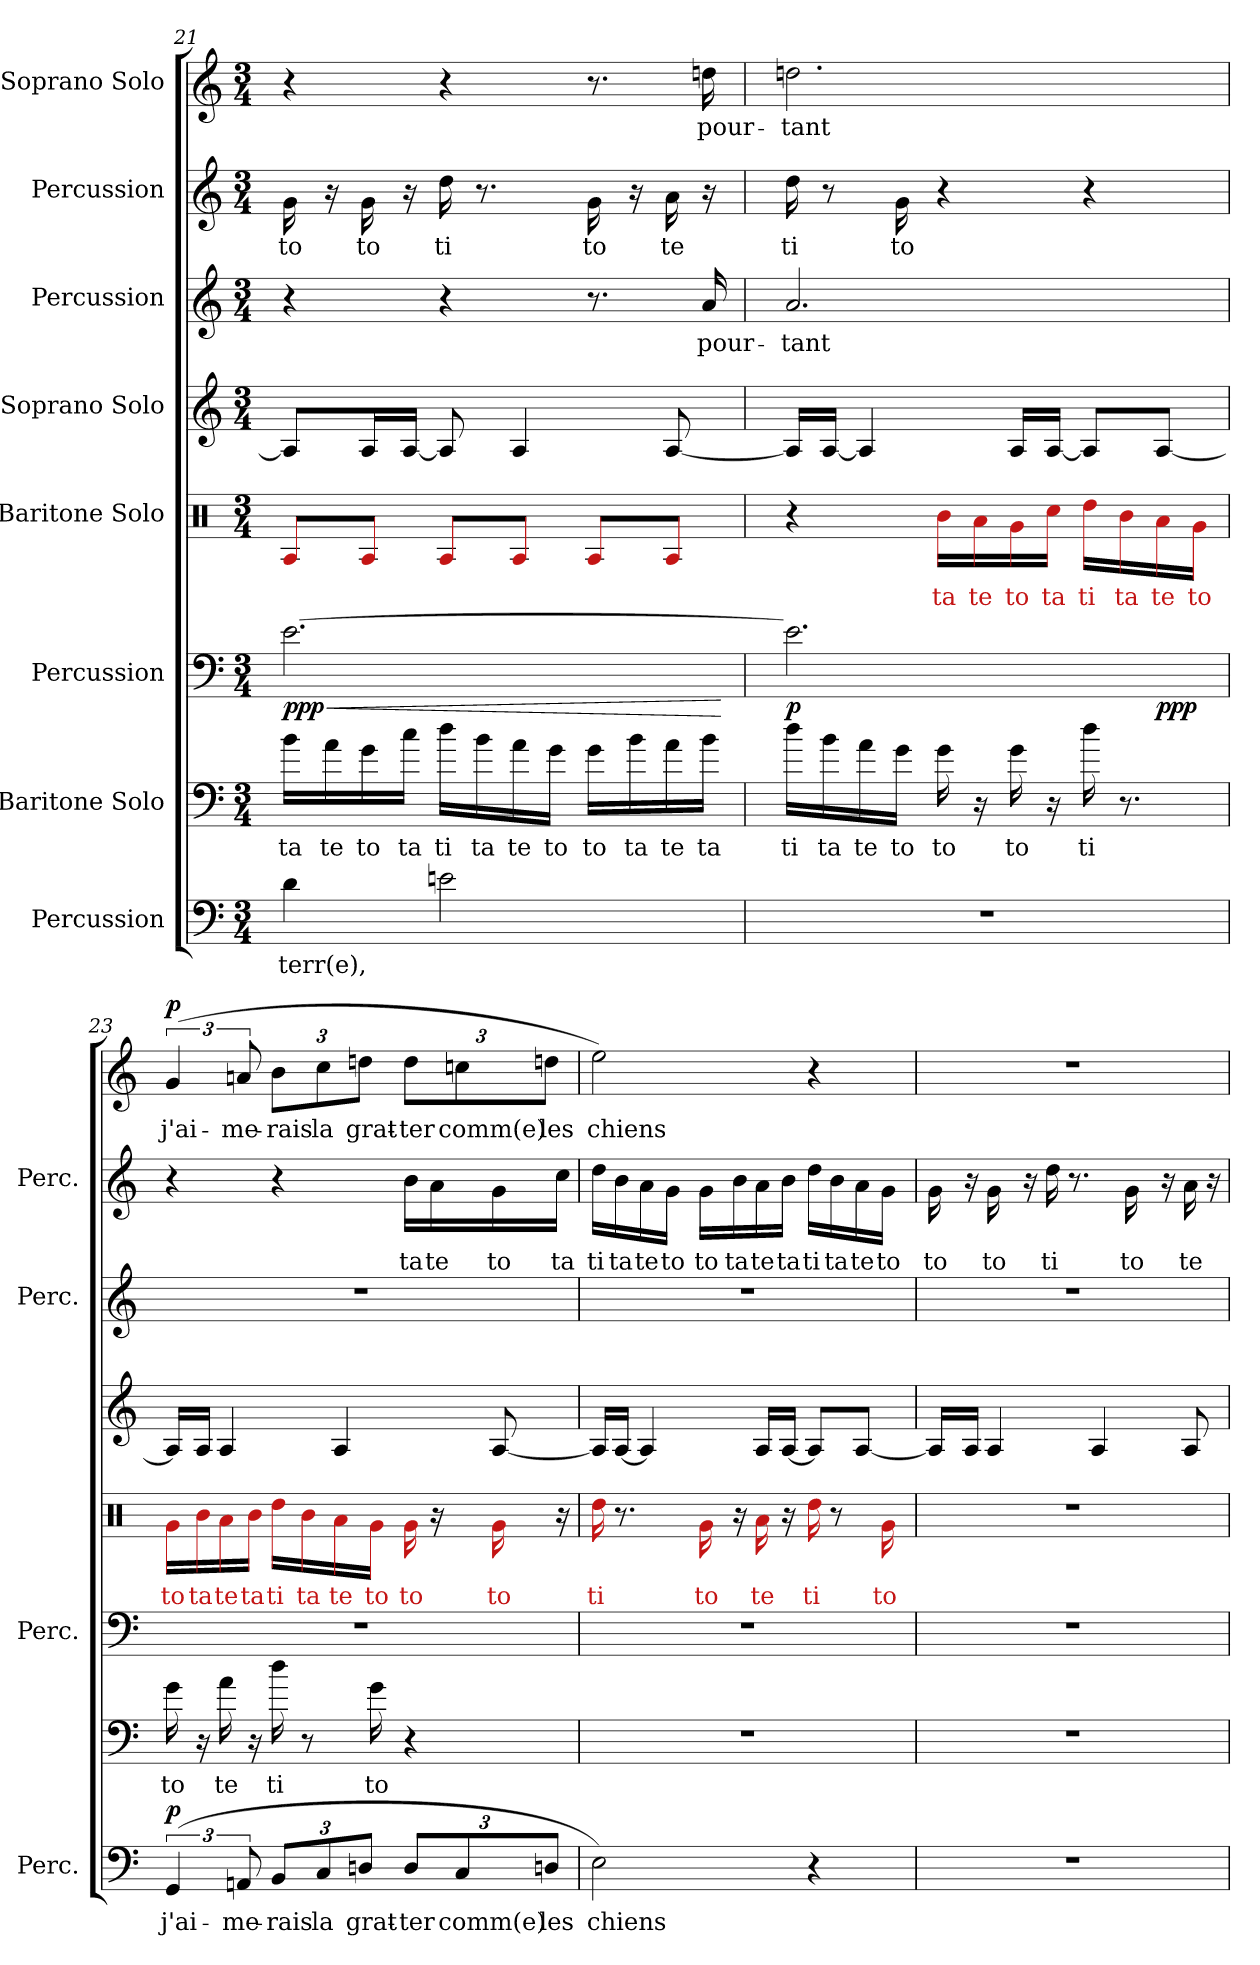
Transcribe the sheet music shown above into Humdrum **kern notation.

**kern	**text	**dynam	**kern	**text	**kern	**dynam	**kern	**text	**kern	**kern	**text	**kern	**text	**kern	**text	**dynam
*part8	*part8	*part8	*part7	*part7	*part6	*part6	*part5	*part5	*part4	*part3	*part3	*part2	*part2	*part1	*part1	*part1
*staff8	*staff8	*staff8	*staff7	*staff7	*staff6	*staff6	*staff5	*staff5	*staff4	*staff3	*staff3	*staff2	*staff2	*staff1	*staff1	*staff1
*I"Percussion	*	*	*I"Baritone Solo	*	*I"Percussion	*	*I"Baritone Solo	*	*I"Soprano Solo	*I"Percussion	*	*I"Percussion	*	*I"Soprano Solo	*	*
*I'Perc.	*	*	*	*	*I'Perc.	*	*	*	*	*I'Perc.	*	*I'Perc.	*	*	*	*
*clefF4	*	*	*clefF4	*	*clefF4	*	*clefX	*	*clefG2	*clefG2	*	*clefG2	*	*clefG2	*	*
*k[]	*	*	*k[]	*	*k[]	*	*k[]	*	*k[]	*k[]	*	*k[]	*	*k[]	*	*
*M3/4	*	*	*M3/4	*	*M3/4	*	*M3/4	*	*M3/4	*M3/4	*	*M3/4	*	*M3/4	*	*
=21	=21	=21	=21	=21	=21	=21	=21	=21	=21	=21	=21	=21	=21	=21	=21	=21
!	!LO:LY:b	!	!	!LO:LY:b	!	!LO:HP:b	!	!	!	!	!	!	!LO:LY:b	!	!	!
*^	*	*	*^	*	*	*	*	*	*	*^	*	*^	*	*^	*	*
!	!	!	!	!	!	!	!	!LO:DY:n=1:b	!	!	!	!	!	!	!	!	!	!	!	!	!
4d\	4dn\yy	terr(e),	.	16b\LL	16b\LLyy	ta	[2.e\	< ppp	8A/L	.	8A/L]	4r	2ryy	.	16g\	16f\yy	to	4r	2ryy	.	.
!	!	!	!	!	!	!LO:LY:b	!	!	!	!	!	!	!	!	!	!	!	!	!	!	!
.	.	.	.	16a\	16a\yy	te	.	.	.	.	.	.	.	.	16r	16ryy	.	.	.	.	.
!	!	!	!	!	!	!LO:LY:b	!	!	!	!	!	!	!	!	!	!	!LO:LY:b	!	!	!	!
.	.	.	.	16g\	16f\yy	to	.	.	8A/J	.	16A/L	.	.	.	16g\	16f\yy	to	.	.	.	.
!	!	!	!	!	!	!LO:LY:b	!	!	!	!	!	!	!	!	!	!	!	!	!	!	!
.	.	.	.	16cc\JJ	16cc\JJyy	ta	.	.	.	.	[16A/JJ	.	.	.	16r	16ryy	.	.	.	.	.
!	!	!	!	!	!	!LO:LY:b	!	!	!	!	!	!	!	!	!	!	!LO:LY:b	!	!	!	!
2en\	2e\yy	.	.	16dd\LL	16dd\LLyy	ti	.	.	8A/L	.	8A/]	4r	.	.	16dd\	16dd\yy	ti	4r	.	.	.
!	!	!	!	!	!	!LO:LY:b	!	!	!	!	!	!	!	!	!	!	!	!	!	!	!
.	.	.	.	16b\	16b\yy	ta	.	.	.	.	.	.	.	.	8.r	16ryy	.	.	.	.	.
!	!	!	!	!	!	!LO:LY:b	!	!	!	!	!	!	!	!	!	!	!	!	!	!	!
.	.	.	.	16a\	16a\yy	te	.	.	8A/J	.	4A/	.	.	.	.	8ryy	.	.	.	.	.
!	!	!	!	!	!	!LO:LY:b	!	!	!	!	!	!	!	!	!	!	!	!	!	!	!
.	.	.	.	16g\JJ	16f\JJyy	to	.	.	.	.	.	.	.	.	.	.	.	.	.	.	.
!	!	!	!	!	!	!LO:LY:b	!	!	!	!	!	!	!	!	!	!	!LO:LY:b	!	!	!	!
.	.	.	.	16g\LL	16f\LLyy	to	.	.	8A/L	.	.	8.r	8ryy	.	16g\	16f\yy	to	8.r	8ryy	.	.
!	!	!	!	!	!	!LO:LY:b	!	!	!	!	!	!	!	!	!	!	!	!	!	!	!
.	.	.	.	16b\	16b\yy	ta	.	.	.	.	.	.	.	.	16r	16ryy	.	.	.	.	.
!	!	!	!	!	!	!LO:LY:b	!	!	!	!	!	!	!	!	!	!	!LO:LY:b	!	!	!	!
.	.	.	.	16a\	16a\yy	te	.	.	8A/J	.	[8A/	.	16ryy	.	16a\	16a\yy	te	.	16ryy	.	.
!	!	!	!	!	!	!LO:LY:b	!	!	!	!	!	!	!	!LO:LY:b	!	!	!	!	!	!LO:LY:b	!
.	.	.	.	16b\JJ	16b\JJyy	ta	.	.	.	.	.	16a/	16b-X\yy	pour-	16r	16ryy	.	16ddn\	16cc#\yy]	pour-	.
*v	*v	*	*	*	*	*	*	*	*	*	*	*v	*v	*	*v	*v	*	*v	*v	*	*
*	*	*	*v	*v	*	*	*	*	*	*	*	*	*	*	*	*	*
.	.	.	.	.	.	[	.	.	.	.	.	.	.	.	.	.
=22	=22	=22	=22	=22	=22	=22	=22	=22	=22	=22	=22	=22	=22	=22	=22	=22
!	!	!	!	!LO:LY:b	!	!LO:DY:b	!	!	!	!	!LO:LY:b	!	!LO:LY:b	!	!LO:LY:b	!
*	*	*	*^	*	*^	*	*^	*	*	*^	*	*^	*	*^	*	*
2.r	.	.	16dd\LL	16dd\LLyy	ti	2.e\]	2ryy	p	4r	4ryy	.	16A/LL]	2.a/	2.b-X\yy	-tant	16dd\	16dd\yy	ti	2.ddn\	2.cc#X\yy	-tant	.
!	!	!	!	!	!LO:LY:b	!	!	!	!	!	!	!	!	!	!	!	!	!	!	!	!	!
.	.	.	16b\	16b\yy	ta	.	.	.	.	.	.	[16A/JJ	.	.	.	8r	16ryy	.	.	.	.	.
!	!	!	!	!	!LO:LY:b	!	!	!	!	!	!	!	!	!	!	!	!	!	!	!	!	!
.	.	.	16a\	16a\yy	te	.	.	.	.	.	.	4A/]	.	.	.	.	16ryy	.	.	.	.	.
!	!	!	!	!	!LO:LY:b	!	!	!	!	!	!	!	!	!	!	!	!	!LO:LY:b	!	!	!	!
.	.	.	16g\JJ	16f\JJyy	to	.	.	.	.	.	.	.	.	.	.	16g\	16f\yy	to	.	.	.	.
!	!	!	!	!	!LO:LY:b	!	!	!	!	!	!LO:LY:b	!	!	!	!	!	!	!	!	!	!	!
.	.	.	16g\	16f\yy	to	.	.	.	16b\LL	16b\LLyy	ta	.	.	.	.	4r	4ryy	.	.	.	.	.
!	!	!	!	!	!	!	!	!	!	!	!LO:LY:b	!	!	!	!	!	!	!	!	!	!	!
.	.	.	16r	16ryy	.	.	.	.	16a\	16a\yy	te	.	.	.	.	.	.	.	.	.	.	.
!	!	!	!	!	!LO:LY:b	!	!	!	!	!	!LO:LY:b	!	!	!	!	!	!	!	!	!	!	!
.	.	.	16g\	16f\yy	to	.	.	.	16g\	16f\yy	to	16A/LL	.	.	.	.	.	.	.	.	.	.
!	!	!	!	!	!	!	!	!	!	!	!LO:LY:b	!	!	!	!	!	!	!	!	!	!	!
.	.	.	16r	16ryy	.	.	.	.	16cc\JJ	16cc\JJyy	ta	[16A/JJ	.	.	.	.	.	.	.	.	.	.
!	!	!	!	!	!LO:LY:b	!	!	!	!	!	!LO:LY:b	!	!	!	!	!	!	!	!	!	!	!
.	.	.	16dd\	16dd\yy	ti	.	8ryy	.	16dd\LL	16dd\LLyy	ti	8A/L]	.	.	.	4r	4ryy	.	.	.	.	.
!	!	!	!	!	!	!	!	!	!	!	!LO:LY:b	!	!	!	!	!	!	!	!	!	!	!
.	.	.	8.r	16ryy	.	.	.	.	16b\	16b\yy	ta	.	.	.	.	.	.	.	.	.	.	.
!	!	!	!	!	!	!	!	!LO:DY:b	!	!	!LO:LY:b	!	!	!	!	!	!	!	!	!	!	!
.	.	.	.	8ryy	.	.	8ryy	ppp	16a\	16a\yy	te	[8A/J	.	.	.	.	.	.	.	.	.	.
!	!	!	!	!	!	!	!	!	!	!	!LO:LY:b	!	!	!	!	!	!	!	!	!	!	!
.	.	.	.	.	.	.	.	.	16g\JJ	16f\JJyy	to	.	.	.	.	.	.	.	.	.	.	.
*	*	*	*	*	*	*	*	*	*	*	*	*	*v	*v	*	*	*	*	*	*	*	*
!!LO:PB:g=z	!!
=23	=23	=23	=23	=23	=23	=23	=23	=23	=23	=23	=23	=23	=23	=23	=23	=23	=23	=23	=23	=23	=23
!	!LO:LY:b	!LO:DY:b	!	!	!LO:LY:b	!	!	!	!	!	!LO:LY:b	!	!	!	!	!	!	!	!	!LO:LY:b	!LO:DY:b
*^	*	*	*	*	*	*v	*v	*	*	*	*	*	*	*	*	*	*	*	*	*	*
(<6GG/	6GGn\yy	j'ai-	p	16g\	16f\yy	to	2.r	.	16g\LL	16f\LLyy	to	16A/LL]	2.r	.	4r	2ryy	.	(>6g/	6gn\yy	j'ai-	p
!	!	!	!	!	!	!	!	!	!	!	!LO:LY:b	!	!	!	!	!	!	!	!	!	!
.	.	.	.	16r	16ryy	.	.	.	16b\	16b\yy	ta	16A/JJ	.	.	.	.	.	.	.	.	.
!	!	!	!	!	!	!LO:LY:b	!	!	!	!	!LO:LY:b	!	!	!	!	!	!	!	!	!	!
.	.	.	.	16a\	16a\yy	te	.	.	16a\	16a\yy	te	4A/	.	.	.	.	.	.	.	.	.
!	!	!LO:LY:b	!	!	!	!	!	!	!	!	!	!	!	!	!	!	!	!	!	!LO:LY:b	!
12AAn/	12AA\yy	-me-	.	.	.	.	.	.	.	.	.	.	.	.	.	.	.	12an/	12a\yy	-me-	.
!	!	!	!	!	!	!	!	!	!	!	!LO:LY:b	!	!	!	!	!	!	!	!	!	!
.	.	.	.	16r	16ryy	.	.	.	16b\JJ	16b\JJyy	ta	.	.	.	.	.	.	.	.	.	.
*Xbrackettup	*	*	*	*	*	*	*	*	*	*	*	*	*	*	*	*	*	*	*	*	*
!	!	!LO:LY:b	!	!	!	!LO:LY:b	!	!	!	!	!LO:LY:b	!	!	!	!	!	!	!	!	!	!
*	*	*	*	*	*	*	*	*	*	*	*	*	*	*	*	*	*	*Xbrackettup	*	*	*
!	!	!	!	!	!	!	!	!	!	!	!	!	!	!	!	!	!	!	!	!LO:LY:b	!
12BB/L	12BB\Lyy	-rais	.	16dd\	16dd\yy	ti	.	.	16dd\LL	16dd\LLyy	ti	.	.	.	4r	.	.	12b\L	12b\Lyy	-rais	.
!	!	!	!	!	!	!	!	!	!	!	!LO:LY:b	!	!	!	!	!	!	!	!	!	!
.	.	.	.	8r	16ryy	.	.	.	16b\	16b\yy	ta	.	.	.	.	.	.	.	.	.	.
!	!	!LO:LY:b	!	!	!	!	!	!	!	!	!	!	!	!	!	!	!	!	!	!LO:LY:b	!
12C/	12Cn\yy	la	.	.	.	.	.	.	.	.	.	.	.	.	.	.	.	12cc\	12ccn\yy	la	.
!	!	!	!	!	!	!	!	!	!	!	!LO:LY:b	!	!	!	!	!	!	!	!	!	!
.	.	.	.	.	16ryy	.	.	.	16a\	16a\yy	te	4A/	.	.	.	.	.	.	.	.	.
!	!	!LO:LY:b	!	!	!	!	!	!	!	!	!	!	!	!	!	!	!	!	!	!LO:LY:b	!
12Dn/J	12D\Jyy	grat-	.	.	.	.	.	.	.	.	.	.	.	.	.	.	.	12ddn\J	12cc#X\Jyy	grat-	.
!	!	!	!	!	!	!LO:LY:b	!	!	!	!	!LO:LY:b	!	!	!	!	!	!	!	!	!	!
.	.	.	.	16g\	16f\yy	to	.	.	16g\JJ	16f\JJyy	to	.	.	.	.	.	.	.	.	.	.
!	!	!LO:LY:b	!	!	!	!	!	!	!	!	!LO:LY:b	!	!	!	!	!	!LO:LY:b	!	!	!LO:LY:b	!
12D/L	12E-X\Lyy	-ter	.	4r	4ryy	.	.	.	16g\	16f\yy	to	.	.	.	16b\LL	16b\LLyy	ta	12dd\L	12ee-X\Lyy	-ter	.
!	!	!	!	!	!	!	!	!	!	!	!	!	!	!	!	!	!LO:LY:b	!	!	!	!
.	.	.	.	.	.	.	.	.	16r	16ryy	.	.	.	.	16a\	16a\yy	te	.	.	.	.
!	!	!LO:LY:b	!	!	!	!	!	!	!	!	!	!	!	!	!	!	!	!	!	!LO:LY:b	!
12C/	12Cn\yy	comm(e)	.	.	.	.	.	.	.	.	.	.	.	.	.	.	.	12ccn\	12cc\yy	comm(e)	.
!	!	!	!	!	!	!	!	!	!	!	!LO:LY:b	!	!	!	!	!	!LO:LY:b	!	!	!	!
.	.	.	.	.	.	.	.	.	16g\	16f\yy	to	[8A/	.	.	16g\	16f\yy	to	.	.	.	.
!	!	!LO:LY:b	!	!	!	!	!	!	!	!	!	!	!	!	!	!	!	!	!	!LO:LY:b	!
12Dn/J	12D\Jyy	les	.	.	.	.	.	.	.	.	.	.	.	.	.	.	.	12ddn\J	12cc#X\Jyy	les	.
!	!	!	!	!	!	!	!	!	!	!	!	!	!	!	!	!	!LO:LY:b	!	!	!	!
.	.	.	.	.	.	.	.	.	16r	16ryy	.	.	.	.	16cc\JJ	16cc\JJyy	ta	.	.	.	.
*	*	*	*	*v	*v	*	*	*	*	*	*	*	*	*	*	*	*	*	*	*	*
=24	=24	=24	=24	=24	=24	=24	=24	=24	=24	=24	=24	=24	=24	=24	=24	=24	=24	=24	=24	=24
!	!	!LO:LY:b	!	!	!	!	!	!	!	!LO:LY:b	!	!	!	!	!	!LO:LY:b	!	!	!LO:LY:b	!
2E\)	2E\yy	chiens	.	2.r	.	2.r	.	16dd\	16dd\yy	ti	16A/LL]	2.r	.	16dd\LL	16dd\LLyy	ti	2ee\)	2ee\yy	chiens	.
!	!	!	!	!	!	!	!	!	!	!	!	!	!	!	!	!LO:LY:b	!	!	!	!
.	.	.	.	.	.	.	.	8.r	16ryy	.	[16A/JJ	.	.	16b\	16b\yy	ta	.	.	.	.
!	!	!	!	!	!	!	!	!	!	!	!	!	!	!	!	!LO:LY:b	!	!	!	!
.	.	.	.	.	.	.	.	.	8ryy	.	4A/]	.	.	16a\	16a\yy	te	.	.	.	.
!	!	!	!	!	!	!	!	!	!	!	!	!	!	!	!	!LO:LY:b	!	!	!	!
.	.	.	.	.	.	.	.	.	.	.	.	.	.	16g\JJ	16f\JJyy	to	.	.	.	.
!	!	!	!	!	!	!	!	!	!	!LO:LY:b	!	!	!	!	!	!LO:LY:b	!	!	!	!
.	.	.	.	.	.	.	.	16g\	16f\yy	to	.	.	.	16g\LL	16f\LLyy	to	.	.	.	.
!	!	!	!	!	!	!	!	!	!	!	!	!	!	!	!	!LO:LY:b	!	!	!	!
.	.	.	.	.	.	.	.	16r	16ryy	.	.	.	.	16b\	16b\yy	ta	.	.	.	.
!	!	!	!	!	!	!	!	!	!	!LO:LY:b	!	!	!	!	!	!LO:LY:b	!	!	!	!
.	.	.	.	.	.	.	.	16a\	16a\yy	te	16A/LL	.	.	16a\	16a\yy	te	.	.	.	.
!	!	!	!	!	!	!	!	!	!	!	!	!	!	!	!	!LO:LY:b	!	!	!	!
.	.	.	.	.	.	.	.	16r	16ryy	.	[16A/JJ	.	.	16b\JJ	16b\JJyy	ta	.	.	.	.
!	!	!	!	!	!	!	!	!	!	!LO:LY:b	!	!	!	!	!	!LO:LY:b	!	!	!	!
4r	4ryy	.	.	.	.	.	.	16dd\	16dd\yy	ti	8A/L]	.	.	16dd\LL	16dd\LLyy	ti	4r	4ryy	.	.
!	!	!	!	!	!	!	!	!	!	!	!	!	!	!	!	!LO:LY:b	!	!	!	!
.	.	.	.	.	.	.	.	8r	16ryy	.	.	.	.	16b\	16b\yy	ta	.	.	.	.
!	!	!	!	!	!	!	!	!	!	!	!	!	!	!	!	!LO:LY:b	!	!	!	!
.	.	.	.	.	.	.	.	.	16ryy	.	[8A/J	.	.	16a\	16a\yy	te	.	.	.	.
!	!	!	!	!	!	!	!	!	!	!LO:LY:b	!	!	!	!	!	!LO:LY:b	!	!	!	!
.	.	.	.	.	.	.	.	16g\	16f\yy	to	.	.	.	16g\JJ	16f\JJyy	to	.	.	.	.
*v	*v	*	*	*	*	*	*	*	*	*	*	*	*	*	*	*	*v	*v	*	*
=25	=25	=25	=25	=25	=25	=25	=25	=25	=25	=25	=25	=25	=25	=25	=25	=25	=25	=25
!	!	!	!	!	!	!	!	!	!	!	!	!	!	!	!LO:LY:b	!	!	!
*	*	*	*	*	*	*	*v	*v	*	*	*	*	*	*	*	*	*	*
2.r	.	.	2.r	.	2.r	.	2.r	.	16A/LL]	2.r	.	16g\	16f\yy	to	2.r	.	.
.	.	.	.	.	.	.	.	.	16A/JJ	.	.	16r	16ryy	.	.	.	.
!	!	!	!	!	!	!	!	!	!	!	!	!	!	!LO:LY:b	!	!	!
.	.	.	.	.	.	.	.	.	4A/	.	.	16g\	16f\yy	to	.	.	.
.	.	.	.	.	.	.	.	.	.	.	.	16r	16ryy	.	.	.	.
!	!	!	!	!	!	!	!	!	!	!	!	!	!	!LO:LY:b	!	!	!
.	.	.	.	.	.	.	.	.	.	.	.	16dd\	16dd\yy	ti	.	.	.
.	.	.	.	.	.	.	.	.	.	.	.	8.r	16ryy	.	.	.	.
.	.	.	.	.	.	.	.	.	4A/	.	.	.	8ryy	.	.	.	.
!	!	!	!	!	!	!	!	!	!	!	!	!	!	!LO:LY:b	!	!	!
.	.	.	.	.	.	.	.	.	.	.	.	16g\	16f\yy	to	.	.	.
.	.	.	.	.	.	.	.	.	.	.	.	16r	16ryy	.	.	.	.
!	!	!	!	!	!	!	!	!	!	!	!	!	!	!LO:LY:b	!	!	!
.	.	.	.	.	.	.	.	.	8A/	.	.	16a\	16a\yy	te	.	.	.
.	.	.	.	.	.	.	.	.	.	.	.	16r	16ryy	.	.	.	.
*	*	*	*	*	*	*	*	*	*	*	*	*v	*v	*	*	*	*
=	=	=	=	=	=	=	=	=	=	=	=	=	=	=	=	=
*-	*-	*-	*-	*-	*-	*-	*-	*-	*-	*-	*-	*-	*-	*-	*-	*-
